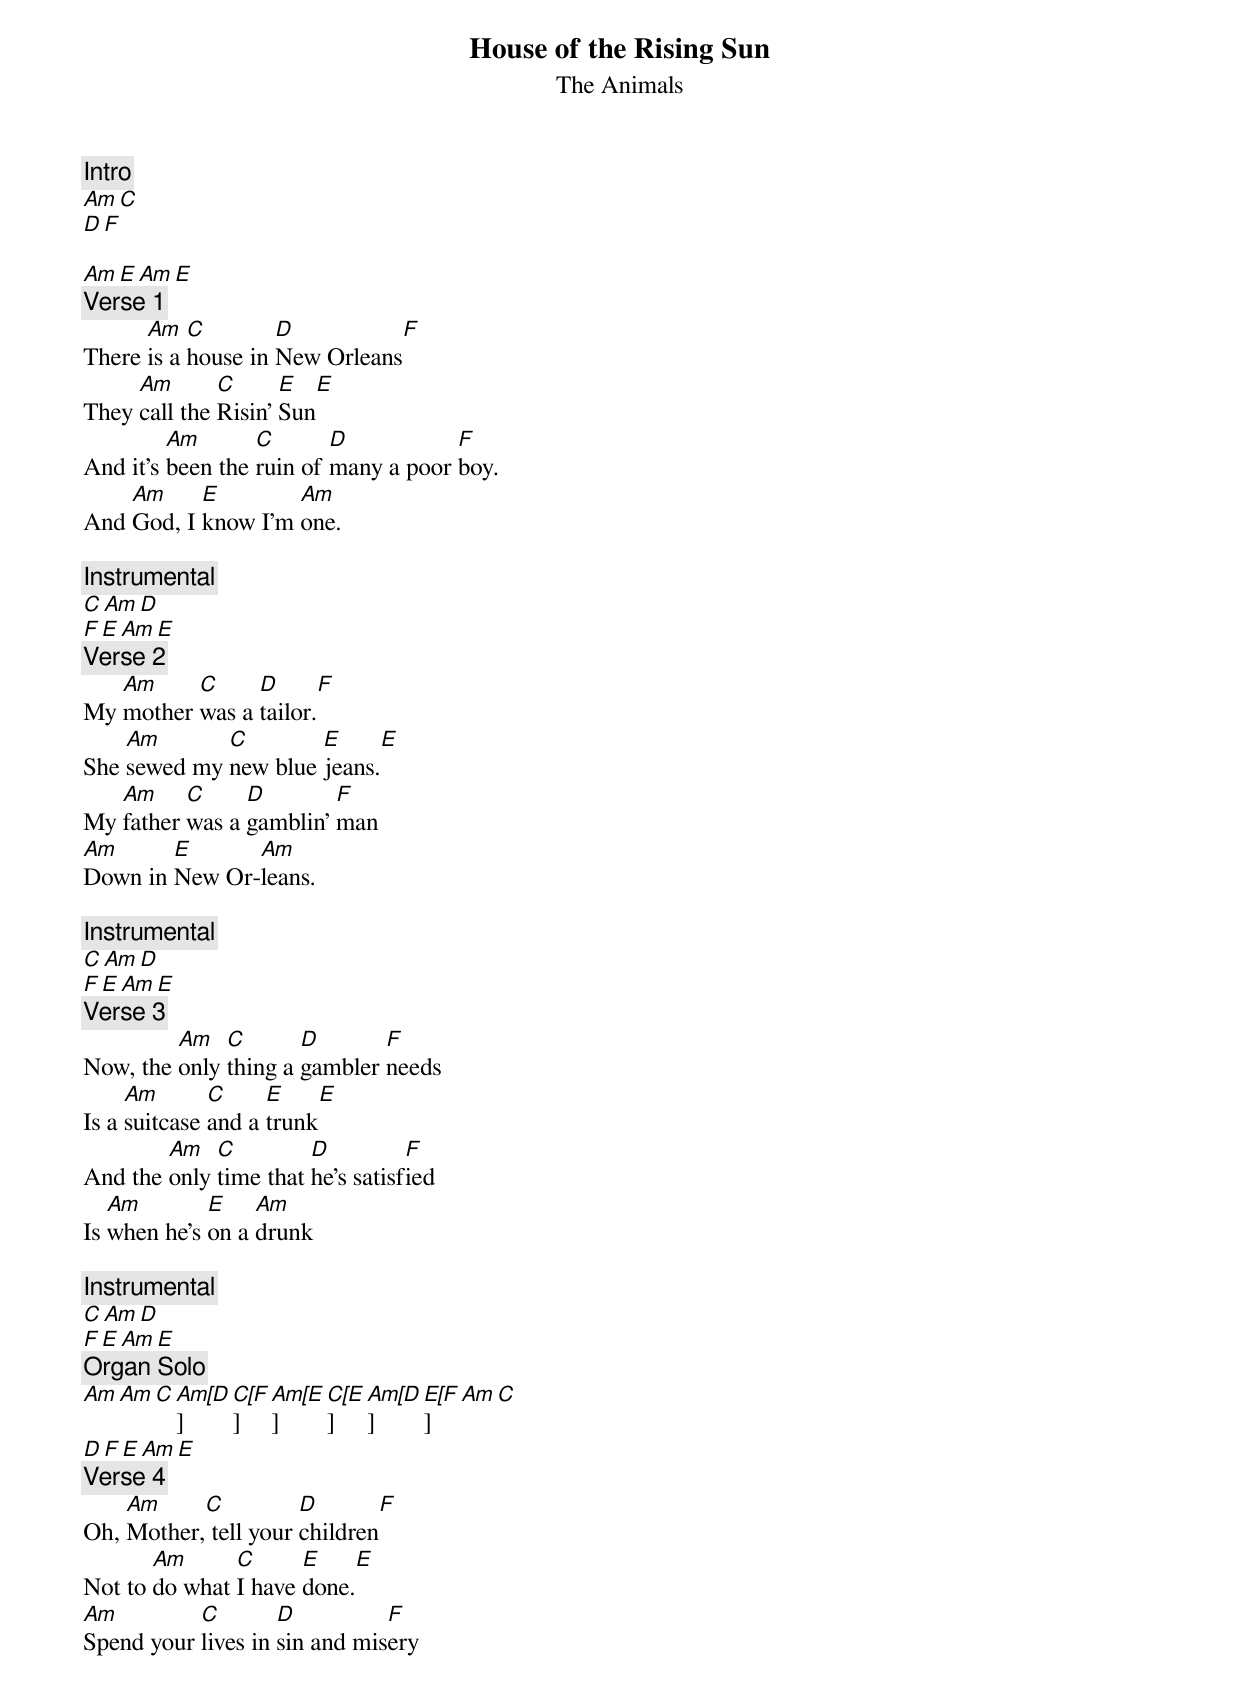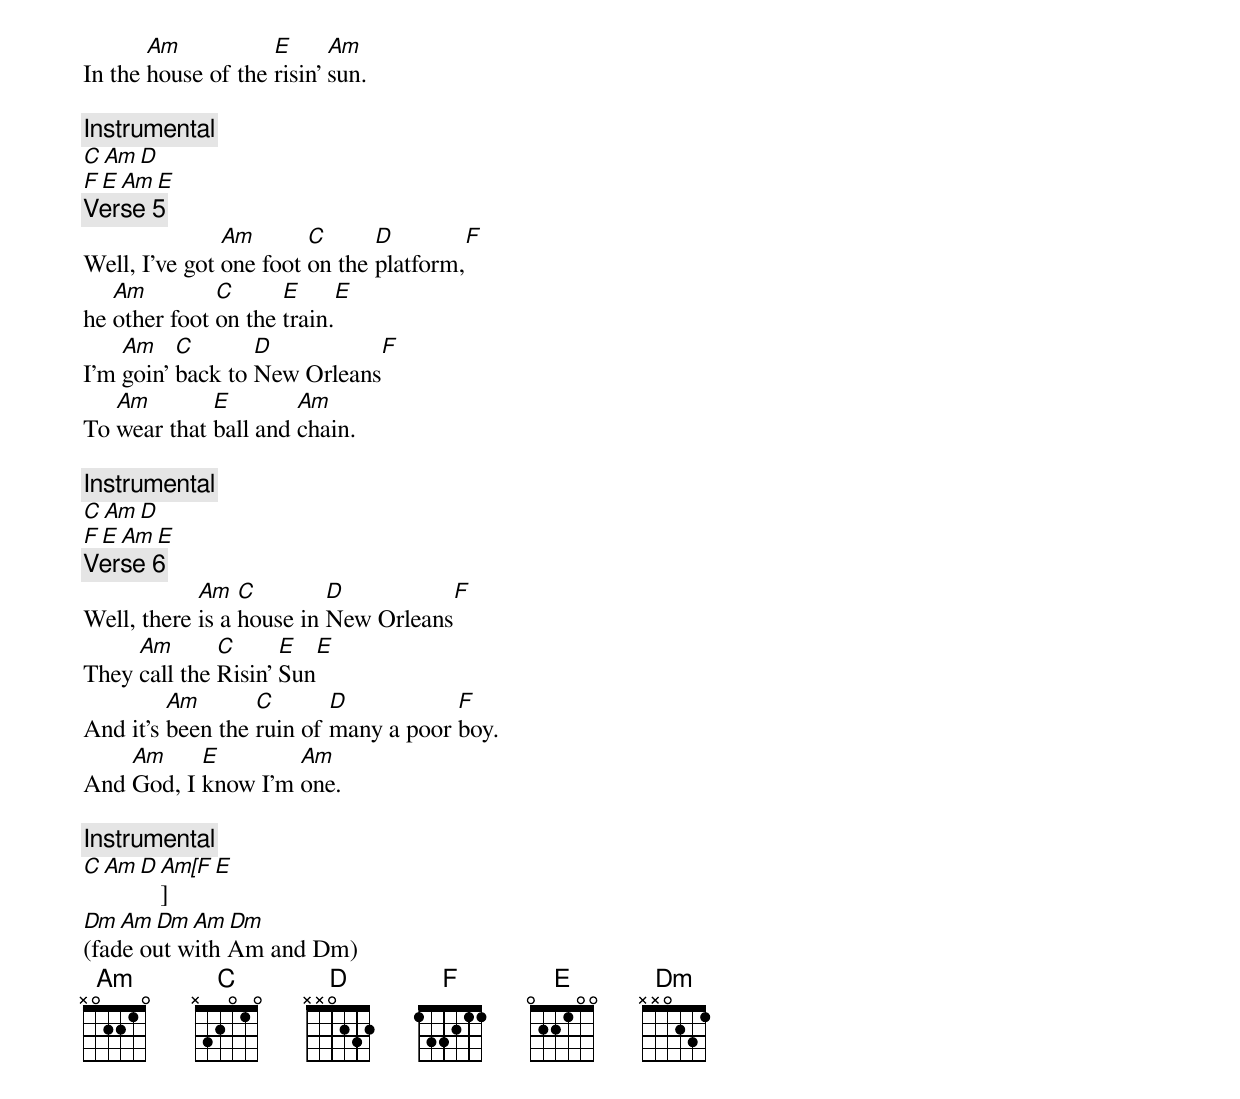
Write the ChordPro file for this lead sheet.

{t: House of the Rising Sun}
{st: The Animals}
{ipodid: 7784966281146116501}

{c: Intro}
[Am][C]
[D][F]

[Am][E][Am][E]
{c: Verse 1}
There [Am]is a [C]house in [D]New Orleans[F]
They [Am]call the [C]Risin' [E]Sun[E]
And it's [Am]been the [C]ruin of [D]many a poor [F]boy.
And [Am]God, I [E]know I'm [Am]one.

{c: Instrumental}
[C][Am][D]
[F][E][Am][E]
{c: Verse 2}
My [Am]mother [C]was a [D]tailor.[F]
She [Am]sewed my [C]new blue [E]jeans.[E]
My [Am]father [C]was a [D]gamblin' [F]man
[Am]Down in [E]New Or-[Am]leans.

{c: Instrumental}
[C][Am][D]
[F][E][Am][E]
{c: Verse 3}
Now, the [Am]only [C]thing a [D]gambler [F]needs
Is a [Am]suitcase [C]and a [E]trunk[E]
And the [Am]only [C]time that [D]he's satisf[F]ied
Is [Am]when he's [E]on a [Am]drunk

{c: Instrumental}
[C][Am][D]
[F][E][Am][E]
{c: Organ Solo}
[Am][Am][C][Am[D]][C[F]][Am[E]][C[E]][Am[D]][E[F]][Am][C]
[D][F][E][Am][E]
{c: Verse 4}
Oh, [Am]Mother,[C] tell your [D]children[F]
Not to [Am]do what [C]I have [E]done.[E]
[Am]Spend your [C]lives in [D]sin and mis[F]ery
In the [Am]house of the [E]risin' [Am]sun.

{c: Instrumental}
[C][Am][D]
[F][E][Am][E]
{c: Verse 5}
Well, I've got [Am]one foot [C]on the [D]platform,[F]
he [Am]other foot [C]on the [E]train.[E]
I'm [Am]goin' [C]back to [D]New Orleans[F]
To [Am]wear that [E]ball and [Am]chain.

{c: Instrumental}
[C][Am][D]
[F][E][Am][E]
{c: Verse 6}
Well, there [Am]is a [C]house in [D]New Orleans[F]
They [Am]call the [C]Risin' [E]Sun[E]
And it's [Am]been the [C]ruin of [D]many a poor [F]boy.
And [Am]God, I [E]know I'm [Am]one.

{c: Instrumental}
[C][Am][D][Am[F]][E]
[Dm][Am][Dm][Am][Dm]
(fade out with Am and Dm)
